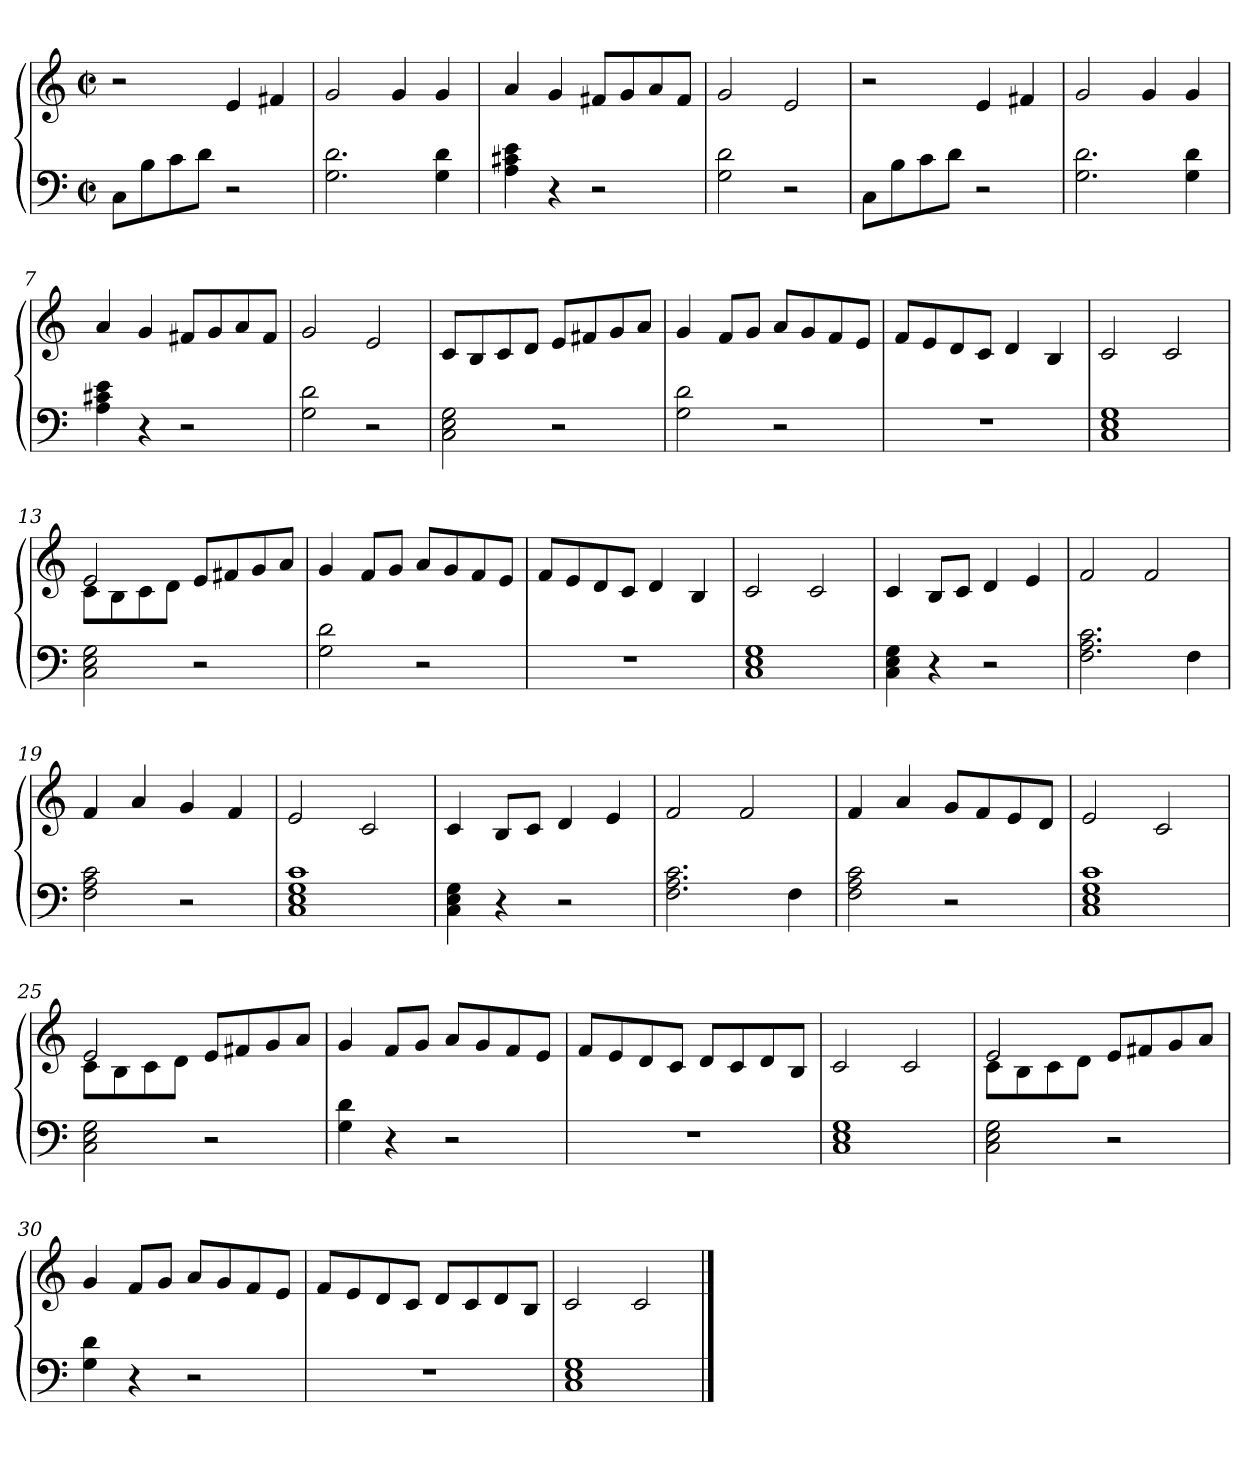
**kern	**kern
*part1	*part1
*staff2	*staff1
*clefF4	*clefG2
*k[]	*k[]
*M2/2	*M2/2
*met(c|)	*met(c|)
=1	=1
8C\L	2r
8B\	.
8c\	.
8d\J	.
2r	4e/
.	4f#X/
=2	=2
2.G\ 2.d\	2g/
.	4g/
4G\ 4d\	4g/
=3	=3
4A\ 4c#X\ 4e\	4a/
4r	4g/
2r	8f#X/L
.	8g/
.	8a/
.	8f#/J
=4	=4
2G\ 2d\	2g/
2r	2e/
=5	=5
8C\L	2r
8B\	.
8c\	.
8d\J	.
2r	4e/
.	4f#X/
!!LO:LB:g=z
=6	=6
2.G\ 2.d\	2g/
.	4g/
4G\ 4d\	4g/
=7	=7
4A\ 4c#X\ 4e\	4a/
4r	4g/
2r	8f#X/L
.	8g/
.	8a/
.	8f#/J
=8	=8
2G\ 2d\	2g/
2r	2e/
=9	=9
2C\ 2E\ 2G\	8c/L
.	8B/
.	8c/
.	8d/J
2r	8e/L
.	8f#X/
.	8g/
.	8a/J
=10	=10
2G\ 2d\	4g/
.	8f/L
.	8g/J
2r	8a/L
.	8g/
.	8f/
.	8e/J
!!LO:LB:g=z
=11	=11
1r	8f/L
.	8e/
.	8d/
.	8c/J
.	4d/
.	4B/
=12	=12
1C 1E 1G	2c/
.	2c/
=13	=13
*	*^
2C\ 2E\ 2G\	2e/	8c\L
.	.	8B\
.	.	8c\
.	.	8d\J
2r	2ryy	8e/L
.	.	8f#X/
.	.	8g/
.	.	8a/J
*	*v	*v
=14	=14
2G\ 2d\	4g/
.	8f/L
.	8g/J
2r	8a/L
.	8g/
.	8f/
.	8e/J
!!LO:LB:g=z
=15	=15
1r	8f/L
.	8e/
.	8d/
.	8c/J
.	4d/
.	4B/
=16	=16
1C 1E 1G	2c/
.	2c/
=17	=17
4C\ 4E\ 4G\	4c/
4r	8B/L
.	8c/J
2r	4d/
.	4e/
=18	=18
2.F\ 2.A\ 2.c\	2f/
.	2f/
4F\	.
=19	=19
2F\ 2A\ 2c\	4f/
.	4a/
2r	4g/
.	4f/
=20	=20
1C 1E 1G 1c	2e/
.	2c/
!!LO:LB:g=z
=21	=21
4C\ 4E\ 4G\	4c/
4r	8B/L
.	8c/J
2r	4d/
.	4e/
=22	=22
2.F\ 2.A\ 2.c\	2f/
.	2f/
4F\	.
=23	=23
2F\ 2A\ 2c\	4f/
.	4a/
2r	8g/L
.	8f/
.	8e/
.	8d/J
=24	=24
1C 1E 1G 1c	2e/
.	2c/
=25	=25
*	*^
2C\ 2E\ 2G\	2e/	8c\L
.	.	8B\
.	.	8c\
.	.	8d\J
2r	2ryy	8e/L
.	.	8f#X/
.	.	8g/
.	.	8a/J
*	*v	*v
!!LO:LB:g=z
=26	=26
4G\ 4d\	4g/
4r	8f/L
.	8g/J
2r	8a/L
.	8g/
.	8f/
.	8e/J
=27	=27
1r	8f/L
.	8e/
.	8d/
.	8c/J
.	8d/L
.	8c/
.	8d/
.	8B/J
=28	=28
1C 1E 1G	2c/
.	2c/
=29	=29
*	*^
2C\ 2E\ 2G\	2e/	8c\L
.	.	8B\
.	.	8c\
.	.	8d\J
2r	2ryy	8e/L
.	.	8f#X/
.	.	8g/
.	.	8a/J
*	*v	*v
=30	=30
4G\ 4d\	4g/
4r	8f/L
.	8g/J
2r	8a/L
.	8g/
.	8f/
.	8e/J
!!LO:PB:g=z
=31	=31
1r	8f/L
.	8e/
.	8d/
.	8c/J
.	8d/L
.	8c/
.	8d/
.	8B/J
=32	=32
1C 1E 1G	2c/
.	2c/
==	==
*-	*-
